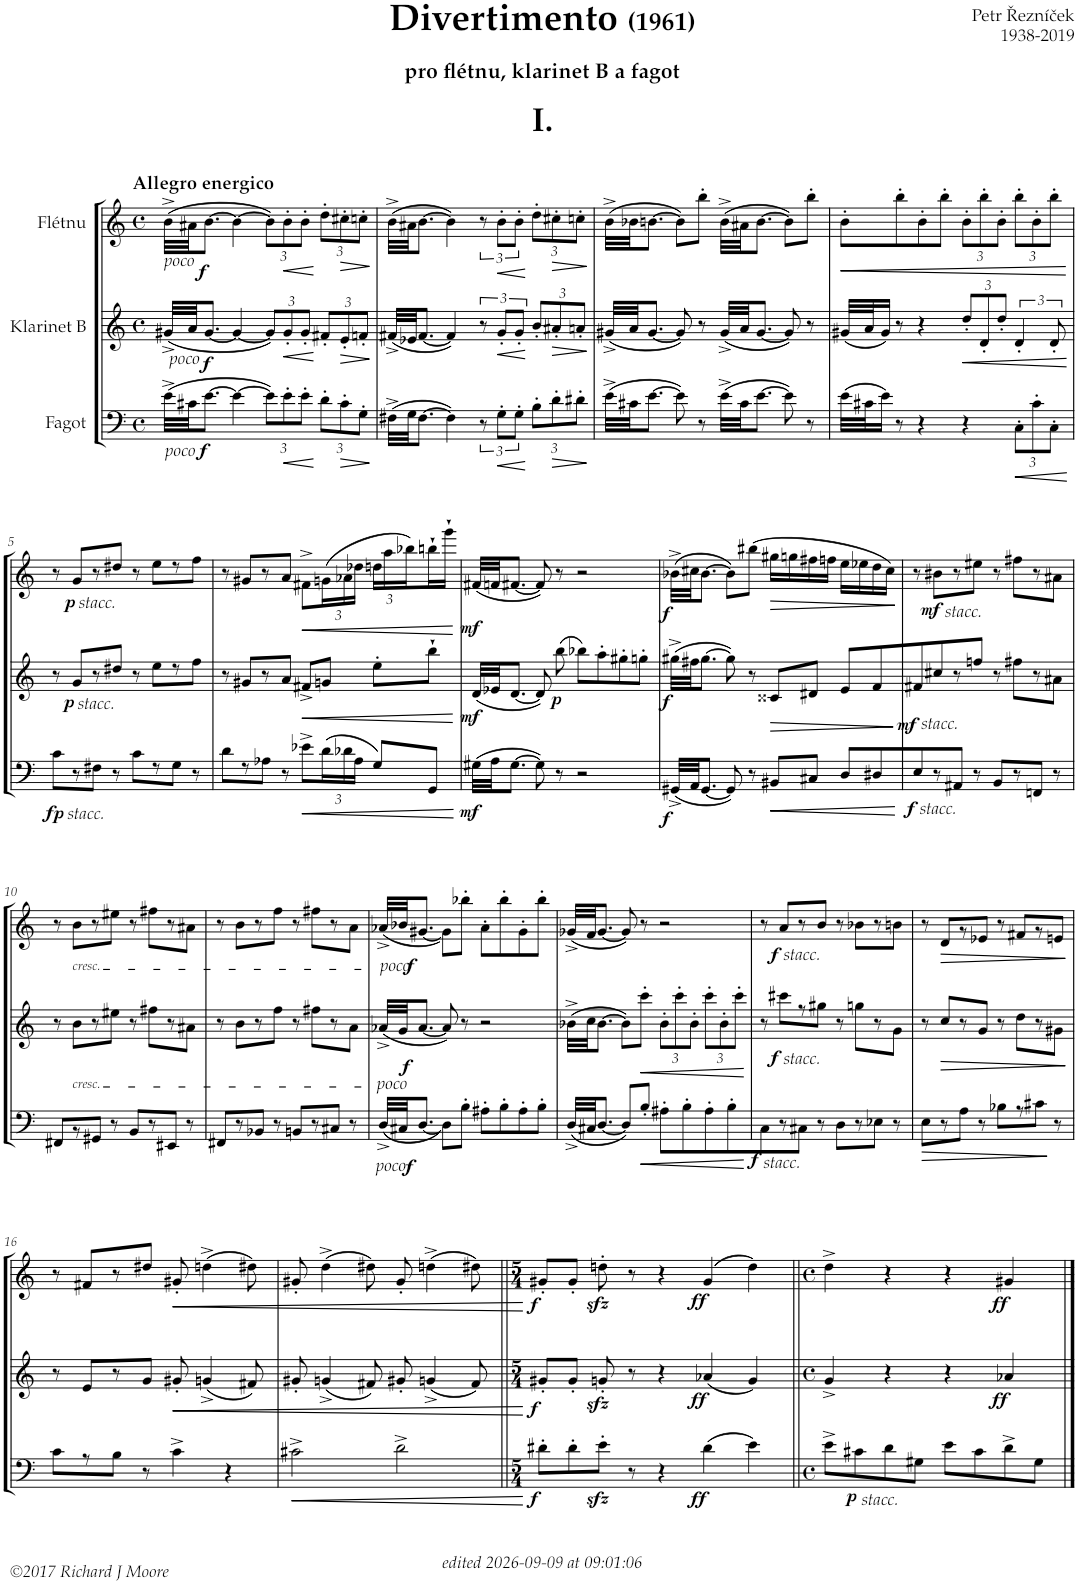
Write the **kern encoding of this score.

**kern	**dynam	**kern	**dynam	**kern	**dynam
*part3	*part3	*part2	*part2	*part1	*part1
*staff3	*staff3	*staff2	*staff2	*staff1	*staff1
*I"Fagot	*	*I"Klarinet B	*	*I"Flétnu	*
*	*	*	*	*I'Fl	*
*clefF4	*	*clefG2	*	*clefG2	*
*	*	*Trd1c2	*	*	*
*k[]	*	*k[]	*	*k[]	*
*M4/4	*	*M4/4	*	*M4/4	*
*met(c)	*	*met(c)	*	*met(c)	*
=1	=1	=1	=1	=1	=1
!	!	!	!	!LO:TX:a:B:t=I.	!
!	!	!	!	!LO:TX:a:B:t=Allegro energico	!
!	!	!	!	!LO:TX:b:i:t=poco	!
!	!	!LO:TX:b:i:t=poco	!	!	!
!LO:TX:b:i:t=poco	!	!	!	!	!
(32e^>\LLL	.	(32g#X^</LLL	.	(32b^\LLL	.
32c#X\JJ	.	32a/JJ	.	32a#X\JJ	.
!	!LO:DY:b	!	!LO:DY:b	!	!LO:DY:b
[8.e\J	f	[8.g#/J	f	[8.b\J	f
4e\_	.	4g#/_	.	4b\_	.
*Xbrackettup	*	*Xbrackettup	*	*Xbrackettup	*
12e\L])	.	12g#/L])	.	12b\L])	.
!	!LO:HP:b	!	!LO:HP:b	!	!LO:HP:b
12e'\	<	12g#'/	<	12b'\	<
12e'\J	.	12g#'/J	.	12b'\J	.
12d'\L	[	12f#X'/L	[	12dd'\L	[
!	!LO:HP:b	!	!LO:HP:b	!	!LO:HP:b
12c#'\	>	12e'/	>	12cc#X'\	>
12G'\J	.	12fn'/J	.	12ccn'\J	.
.	]	.	]	.	]
=2	=2	=2	=2	=2	=2
(32F#X^\LLL	.	(32f#X^/LLL	.	(32b^\LLL	.
32G\JJ	.	32e-X/JJ	.	32a#X\JJ	.
[8.F#\J	.	[8.f#/J	.	[8.b\J	.
4F#\])	.	4f#/])	.	4b\])	.
*brackettup	*	*brackettup	*	*brackettup	*
12r	.	12r	.	12r	.
!	!LO:HP:b	!	!LO:HP:b	!	!LO:HP:b
12G'\L	<	12g'/L	<	12b'\L	<
12G'\J	.	12g'/J	.	12b'\J	.
*Xbrackettup	*	*Xbrackettup	*	*Xbrackettup	*
12B'\L	[	12b'/L	[	12dd'\L	[
!	!LO:HP:b	!	!LO:HP:b	!	!LO:HP:b
12d'\	>	12a#X'/	>	12cc#X'\	>
12d#X'\J	.	12an'/J	.	12ccn'\J	.
.	]	.	]	.	]
=3	=3	=3	=3	=3	=3
(32e^\LLL	.	(32g#X^/LLL	.	(32b^\LLL	.
32c#X\JJ	.	32a/JJ	.	32b-X\JJ	.
[8.e\J	.	[8.g#/J	.	[8.bn\J	.
8e\])	.	8g#/])	.	8b\L])	.
8r	.	8r	.	8bb'\J	.
(32e^\LLL	.	(32g#^/LLL	.	(32b^\LLL	.
32c#\JJ	.	32a/JJ	.	32a#X\JJ	.
[8.e\J	.	[8.g#/J	.	[8.b\J	.
8e\])	.	8g#/])	.	8b\L])	.
8r	.	8r	.	8bb'\J	.
=4	=4	=4	=4	=4	=4
!	!	!	!	!	!LO:HP:b
(32e\LLL	.	(32g#X/LLL	.	8b'\L	<
32c#X\J	.	32a/J	.	.	.
16e\JJ)	.	16g#/JJ)	.	.	.
8r	.	8r	.	8bb'\	.
4r	.	4r	.	8b'\	.
.	.	.	.	8bb'\J	.
!	!	!	!LO:HP:b	!	!
4r	.	12dd'/L	<	12b'\L	.
.	.	12d'/	.	12bb'\	.
.	.	12dd'/J	.	12b'\J	.
!	!LO:HP:b	!	!	!	!
*	*	*brackettup	*	*	*
12C'\L	<	6d'/	.	12bb'\L	.
12c#'\	.	.	.	12b'\	.
12C'\J	.	12d'/	.	12bb'\J	.
.	[	.	[	.	[
!!LO:LB:g=z
=5	=5	=5	=5	=5	=5
!LO:TX:b:i:t=stacc.	!	!	!	!	!
!	!LO:DY:b	!	!	!	!
8c\L	fp	8r	.	8r	.
!	!	!	!	!LO:TX:b:i:t=stacc.	!
!	!	!LO:TX:b:i:t=stacc.	!	!	!
!	!	!	!LO:DY:b	!	!LO:DY:b
8r	.	8g/L	p	8g/L	p
8F#X\J	.	8r	.	8r	.
8r	.	8dd#X/J	.	8dd#X/J	.
8c\L	.	8r	.	8r	.
8r	.	8ee\L	.	8ee\L	.
8G\J	.	8r	.	8r	.
8r	.	8ff\J	.	8ff\J	.
=6	=6	=6	=6	=6	=6
8d\L	.	8r	.	8r	.
8r	.	8g#X/L	.	8g#X/L	.
8A-X\J	.	8r	.	8r	.
8r	.	8a/J	.	8a/J	.
!	!LO:HP:b	!	!LO:HP:b	!	!LO:HP:b
8e-X^\L	<	8f#X^/L	<	8f#X^\L	<
(24d\L	.	8gn/J	.	(24gn\L	.
24d-X\	.	.	.	24a-X\	.
24A-\JJ	.	.	.	24dd-X\JJ	.
8G/L)	.	8ee'\L	.	24ddn\LL	.
.	.	.	.	24aa\	.
.	.	.	.	24bb-X\)	.
8GG/J	.	8bb`\J	.	16bbn`\	.
.	.	.	.	16ggg`\JJ	.
.	[	.	[	.	[
=7	=7	=7	=7	=7	=7
!	!LO:DY:b	!	!LO:DY:b	!	!LO:DY:b
(32G#X\LLL	mf	(32d/LLL	mf	(32f#X/LLL	mf
32A\JJ	.	32e-X/JJ	.	32fn/JJ	.
[8.G#\J	.	[8.d/J	.	[8.f#X/J	.
8G#\])	.	8d/])	.	8f#/])	.
!	!	!	!LO:DY:b	!	!
8r	.	(8bb\	p	8r	.
2r	.	8bb-X\L)	.	2r	.
.	.	8aa'\	.	.	.
.	.	8gg#X'\	.	.	.
.	.	8ggn'\J	.	.	.
=8	=8	=8	=8	=8	=8
!	!LO:DY:b	!	!LO:DY:b	!	!LO:DY:b
(32GG#X^/LLL	f	(32gg#X^\LLL	f	(32b-X^\LLL	f
32AA/JJ	.	32ff#X\JJ	.	32cc#X\JJ	.
[8.GG#/J	.	[8.gg#\J	.	[8.b-\J	.
8GG#/])	.	8gg#\])	.	8b-\L])	.
8r	.	8r	.	(8bb#X\J	.
!	!LO:HP:b	!	!LO:HP:b	!	!LO:HP:b
8BB#X/L	<	8c##X/L	>	16gg#X\LL	>
.	.	.	.	16ggn\	.
8C#X/J	.	8d#X/J	.	16ff#X\	.
.	.	.	.	16ffn\JJ	.
8D/L	.	8e/L	.	16ee\LL	.
.	.	.	.	16ee-X\	.
8D#X/	.	8f/	.	16dd\	.
.	.	.	.	16cc#\JJ)	.
.	[	.	]	.	]
=9	=9	=9	=9	=9	=9
!	!	!LO:TX:b:i:t=stacc.	!	!	!
!LO:TX:b:i:t=stacc.	!	!	!	!	!
!	!LO:DY:b	!	!LO:DY:b	!	!
8E/	f	8f#X/	mf	8r	.
!	!	!	!	!LO:TX:b:i:t=stacc.	!
!	!	!	!	!	!LO:DY:b
8r	.	8cc#X/	.	8b#X\L	mf
8AA#X/J	.	8r	.	8r	.
8r	.	8ffn/J	.	8ee#X\J	.
8BB/L	.	8r	.	8r	.
8r	.	8ff#X\L	.	8ff#X\L	.
8FFn/J	.	8r	.	8r	.
8r	.	8a#X\J	.	8a#X\J	.
!!LO:LB:g=z
=10	=10	=10	=10	=10	=10
8FF#X/L	.	8r	.	8r	.
!	!	!	!	!LO:TX:b:i:t=cresc.	!
!	!	!LO:TX:b:i:t=cresc.	!	!	!
8r	.	8b\L	.	8b\L	.
8GG#X/J	.	8r	.	8r	.
8r	.	8ee#X\J	.	8ee#X\J	.
8BB/L	.	8r	.	8r	.
8r	.	8ff#X\L	.	8ff#X\L	.
8EE#X/J	.	8r	.	8r	.
8r	.	8a#X\J	.	8a#X\J	.
=11	=11	=11	=11	=11	=11
8FF#X/L	.	8r	.	8r	.
8r	.	8b\L	.	8b\L	.
8BB-X/J	.	8r	.	8r	.
8r	.	8ff\J	.	8ff\J	.
8BBn/L	.	8r	.	8r	.
8r	.	8ff#X\L	.	8ff#X\L	.
8C#X/J	.	8r	.	8r	.
8r	.	8a\J	.	8a\J	.
=12	=12	=12	=12	=12	=12
!	!	!	!	!LO:TX:b:i:t=poco	!
!	!	!LO:TX:b:i:t=poco	!	!	!
!LO:TX:b:i:t=poco	!	!	!	!	!
(<32D^/LLL	.	(32a-X^</LLL	.	(<32a-X^/LLL	.
32C#X/JJ	.	32g/JJ	.	32b-X/JJ	.
!	!LO:DY:b	!	!LO:DY:b	!	!LO:DY:b
[<8.D/J	f	[8.a-/J	f	[<8.g#X/J	f
8D\L])	.	8a-/])	.	8g#\L])	.
8B'\J	.	8r	.	8bb-X'\J	.
8A#X'\L	.	2r	.	8a-'\L	.
8B'\	.	.	.	8bb-'\	.
8A#'\	.	.	.	8g#'\	.
8B'\J	.	.	.	8bb-'\J	.
=13	=13	=13	=13	=13	=13
(<32D^/LLL	.	(32b-X^\LLL	.	(32g-X^/LLL	.
32C#X/JJ	.	32cc\JJ	.	32f/JJ	.
[8.D/J	.	[8.b-\J	.	[8.g-/J	.
8D/L])	.	8b-\L])	.	8g-/])	.
!	!LO:HP:b	!	!LO:HP:b	!	!
8B'/J	<	8ccc'\J	<	8r	.
*	*	*Xbrackettup	*	*	*
8A#X'\L	.	12b-'\L	.	2r	.
.	.	12ccc'\	.	.	.
8B'\	.	.	.	.	.
.	.	12b-'\J	.	.	.
8A#'\	.	12ccc'\L	.	.	.
.	.	12b-'\	.	.	.
8B'\	.	.	.	.	.
.	.	12ccc'\J	.	.	.
.	[	.	[	.	.
=14	=14	=14	=14	=14	=14
!LO:TX:b:i:t=stacc.	!	!	!	!	!
!	!LO:DY:b	!	!	!	!
8C\	f	8r	.	8r	.
!	!	!	!	!LO:TX:b:i:t=stacc.	!
!	!	!LO:TX:b:i:t=stacc.	!	!	!
!	!	!	!LO:DY:b	!	!LO:DY:b
8r	.	8ccc#X\L	f	8a/L	f
8C#X\J	.	8r	.	8r	.
8r	.	8gg#X\J	.	8b/J	.
8D\L	.	8r	.	8r	.
8r	.	8ggn\L	.	8b-X\L	.
8E-X\J	.	8r	.	8r	.
8r	.	8g\J	.	8bn\J	.
=15	=15	=15	=15	=15	=15
!	!LO:HP:b	!	!	!	!
8E\L	>	8r	.	8r	.
!	!	!	!LO:HP:b	!	!LO:HP:b
8r	.	8cc/L	>	8d/L	>
8A\J	.	8r	.	8r	.
8r	.	8g/J	.	8e-X/J	.
8B-X\L	.	8r	.	8r	.
8r	.	8dd\L	.	8f#X/L	.
8c#X\J	.	8r	.	8r	.
8r	]	8g#X\J	.	8en/J	.
.	.	.	]	.	]
!!LO:LB:g=z
=16	=16	=16	=16	=16	=16
8c\L	.	8r	.	8r	.
8r	.	8e/L	.	8f#X/L	.
8B\J	.	8r	.	8r	.
8r	.	8g/J	.	8dd#X/J	.
!	!	!	!LO:HP:b	!	!LO:HP:b
4c^\	.	8g#X'/	<	8g#X'/	<
.	.	(4gn^/	.	(4ddn^\	.
4r	.	.	.	.	.
.	.	8f#X/)	.	8dd#X\)	.
=17	=17	=17	=17	=17	=17
!	!LO:HP:b	!	!	!	!
2c#X^\	<	8g#X'/	.	8g#X'/	.
.	.	(4gn^/	.	(4dd^\	.
.	.	8f#X/)	.	8dd#X\)	.
2d^\	.	8g#X'/	.	8g#'/	.
.	.	(4gn^/	.	(4ddn^\	.
.	.	8f#/)	.	8dd#X\)	.
.	[	.	[	.	[
=18||	=18||	=18||	=18||	=18||	=18||
*M5/4	*	*M5/4	*	*M5/4	*
!	!LO:DY:b	!	!LO:DY:b	!	!LO:DY:b
8d#X'\L	f	8g#X'/L	f	8g#X'/L	f
8d#'\	.	8g#'/J	.	8g#'/J	.
8ezz<'\J	.	8gnzz<'/	.	8ddnzz<'\	.
8r	.	8r	.	8r	.
4r	.	4r	.	4r	.
!	!LO:DY:b	!	!LO:DY:b	!	!LO:DY:b
(4d#\	ff	(4a-X/	ff	(4g#/	ff
4e\)	.	4g/)	.	4dd\)	.
=19||	=19||	=19||	=19||	=19||	=19||
*M4/4	*	*M4/4	*	*M4/4	*
*met(c)	*	*met(c)	*	*met(c)	*
!LO:TX:b:i:t=stacc.	!	!	!	!	!
8e^\L	.	4g^/	.	4dd^\	.
!	!LO:DY:b	!	!	!	!
8c#X\	p	.	.	.	.
8d\	.	4r	.	4r	.
8G#X\J	.	.	.	.	.
8e\L	.	4r	.	4r	.
8c#\	.	.	.	.	.
!	!	!	!LO:DY:b	!	!LO:DY:b
8d^\	.	4a-X/	ff	4g#X/	ff
8G#\J	.	.	.	.	.
==	==	==	==	==	==
*-	*-	*-	*-	*-	*-
